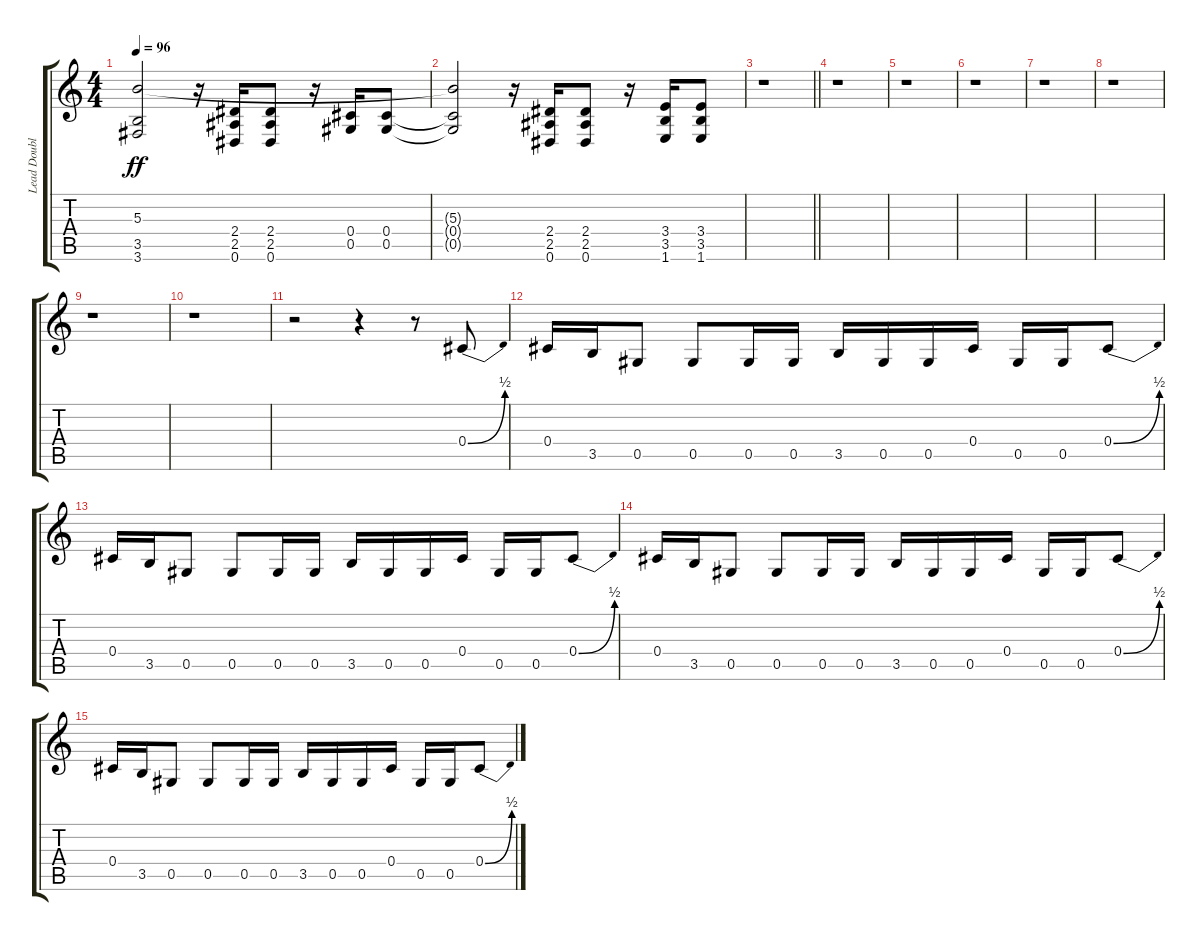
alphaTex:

\track ("Lead Double" "Lead Doubl") {instrument distortionguitar}
\staff {score tabs}
\tuning (Eb4 Bb3 Gb3 Db3 Ab2 Eb2) {hide}
\ts (4 4)
\tempo 96
\clef g2
\ks c
(5.3{t} 3.5{t} 3.6{t}).2{dy ff} r.16 (2.4 2.5 0.6).16 (2.4 2.5 0.6).8 r.16 (0.4 0.5).16 (0.4 0.5).8 |
(5.3{t} 0.4{t} 0.5{t}).2 r.16 (2.4 2.5 0.6).16 (2.4 2.5 0.6).8 r.16 (3.4 3.5 1.6).16 (3.4 3.5 1.6).8 |
\barLineRight lightlight
r.1 |
r.1 |
r.1 |
r.1 |
r.1 |
r.1 |
r.1 |
r.1 |
r.2 r.4 r.8 0.4{be (bend 0 0 60 2)}.8 |
0.4.16 3.5.16 0.5.8 0.5.8 0.5.16 0.5.16 3.5.16 0.5.16 0.5.16 0.4.16 0.5.16 0.5.16 0.4{be (bend 0 0 60 2)}.8 |
0.4.16 3.5.16 0.5.8 0.5.8 0.5.16 0.5.16 3.5.16 0.5.16 0.5.16 0.4.16 0.5.16 0.5.16 0.4{be (bend 0 0 60 2)}.8 |
0.4.16 3.5.16 0.5.8 0.5.8 0.5.16 0.5.16 3.5.16 0.5.16 0.5.16 0.4.16 0.5.16 0.5.16 0.4{be (bend 0 0 60 2)}.8 |
0.4.16 3.5.16 0.5.8 0.5.8 0.5.16 0.5.16 3.5.16 0.5.16 0.5.16 0.4.16 0.5.16 0.5.16 0.4{be (bend 0 0 60 2)}.8
